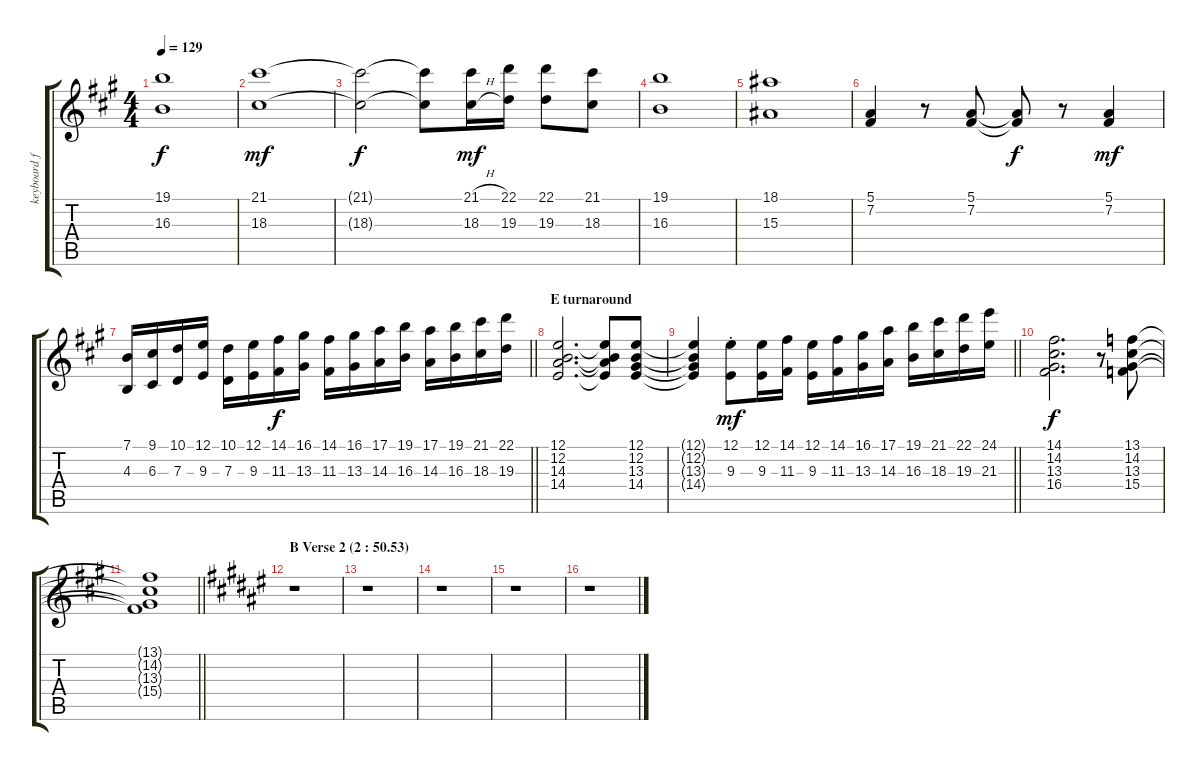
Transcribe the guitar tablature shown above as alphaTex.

\track ("keyboard fills" "keyboard f") {instrument stringensemble1}
\staff {score tabs}
\tuning (E4 B3 G3 D3 A2 E2) {hide}
\ts (4 4)
\tempo 129
\clef g2
\ks a
(19.1{t} 16.3{t}).1{dy f} |
(21.1 18.3).1{dy mf} |
(21.1{t} 18.3{t}).2{dy f} (21.1{t} 18.3{t}).8 (21.1{h} 18.3{h}).16{dy mf} (22.1 19.3).16 (22.1 19.3).8 (21.1 18.3).8 |
(19.1 16.3).1 |
(18.1 15.3).1 |
(5.1 7.2).4 r.8 (5.1 7.2).8 (5.1{t} 7.2{t}).8{dy f} r.8 (5.1 7.2).4{dy mf} |
\barLineRight lightlight
(7.1 4.3).16 (9.1 6.3).16 (10.1 7.3).16 (12.1 9.3).16 (10.1 7.3).16 (12.1 9.3).16 (14.1 11.3).16{dy f} (16.1 13.3).16 (14.1 11.3).16 (16.1 13.3).16 (17.1 14.3).16 (19.1 16.3).16 (17.1 14.3).16 (19.1 16.3).16 (21.1 18.3).16 (22.1 19.3).16 |
\section ("" "E turnaround")
(12.1 12.2 14.3 14.4).2{d} (12.1{t} 12.2{t} 14.3{t} 14.4{t}).8 (12.1 12.2 13.3 14.4).8 |
\barLineRight lightlight
(12.1{t} 12.2{t} 13.3{t} 14.4{t}).4 (12.1 9.3{st}).8{dy mf} (12.1 9.3).16 (14.1 11.3).16 (12.1 9.3).16 (14.1 11.3).16 (16.1 13.3).16 (17.1 14.3).16 (19.1 16.3).16 (21.1 18.3).16 (22.1 19.3).16 (24.1 21.3).16 |
(14.1 14.2 13.3 16.4).2{d dy f} r.8 (13.1 14.2 13.3 15.4).8 |
\barLineRight lightlight
(13.1{t} 14.2{t} 13.3{t} 15.4{t}).1 |
\section ("" "B Verse 2 (2 : 50.53)")
\ks f#
r.1 |
r.1 |
r.1 |
r.1 |
r.1
